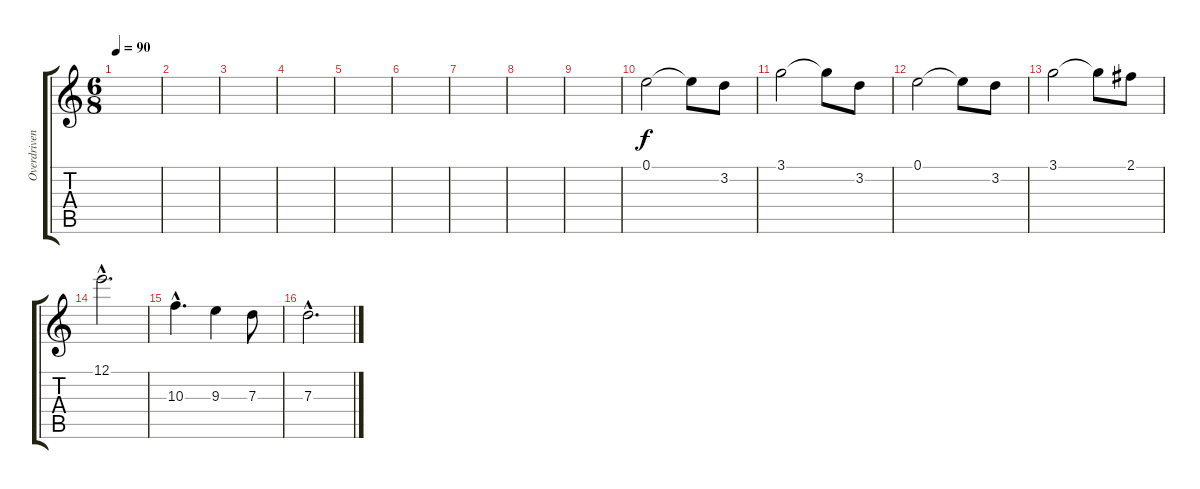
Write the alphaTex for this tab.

\track ("Overdriven Guitar" "Overdriven") {instrument overdrivenguitar}
\staff {score tabs}
\tuning (E4 B3 G3 D3 A2 E2) {hide}
\ts (6 8)
\tempo 90
\clef g2
\ks c
|
|
|
|
|
|
|
|
|
0.1.2{volume 7} 0.1{t}.8 3.2.8{volume 6} |
3.1.2{volume 10} 3.1{t}.8 3.2.8{volume 6} |
0.1.2{volume 11} 0.1{t}.8 3.2.8{volume 10} |
3.1.2{volume 10} 3.1{t}.8 2.1.8{volume 6} |
12.1{hac}.2{d volume 11} |
10.3{hac}.4{d volume 7} 9.3.4{volume 9} 7.3.8{volume 10} |
7.3{hac}.2{d volume 11}
